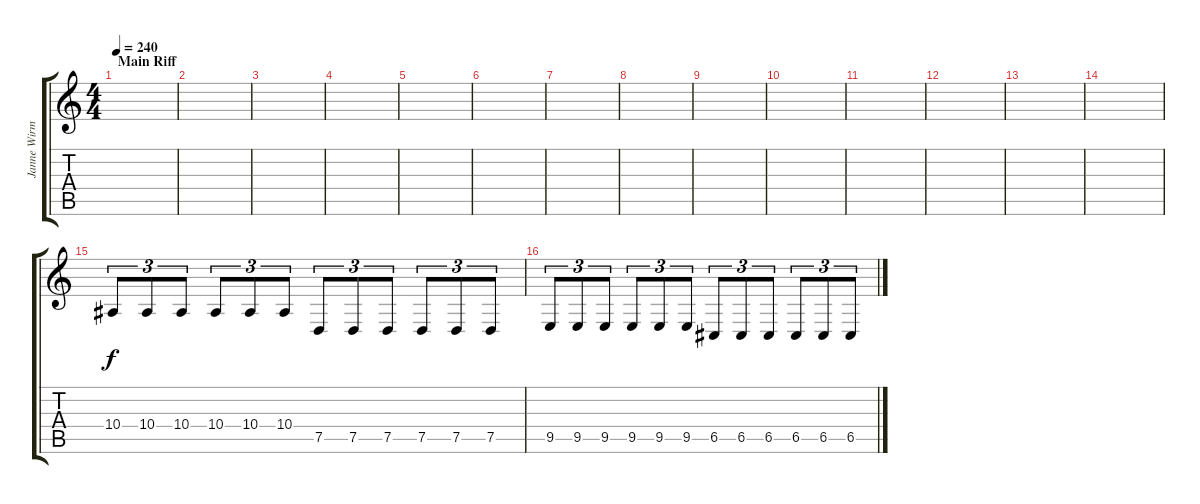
\track ("Janne Wirman" "Janne Wirm") {instrument stringensemble1}
\staff {score tabs}
\tuning (D4 A3 F3 C3 G2 D2) {hide}
\ts (4 4)
\section ("" "Main Riff")
\tempo 240
\clef g2
\ks c
|
|
|
|
|
|
|
|
|
|
|
|
|
|
10.4.8{tu (3 2) balance 0 instrument overdrivenguitar} 10.4.8{tu (3 2)} 10.4.8{tu (3 2)} 10.4.8{tu (3 2)} 10.4.8{tu (3 2)} 10.4.8{tu (3 2)} 7.5.8{tu (3 2)} 7.5.8{tu (3 2)} 7.5.8{tu (3 2)} 7.5.8{tu (3 2)} 7.5.8{tu (3 2)} 7.5.8{tu (3 2)} |
9.5.8{tu (3 2)} 9.5.8{tu (3 2)} 9.5.8{tu (3 2)} 9.5.8{tu (3 2)} 9.5.8{tu (3 2)} 9.5.8{tu (3 2)} 6.5.8{tu (3 2)} 6.5.8{tu (3 2)} 6.5.8{tu (3 2)} 6.5.8{tu (3 2)} 6.5.8{tu (3 2)} 6.5.8{tu (3 2)}
